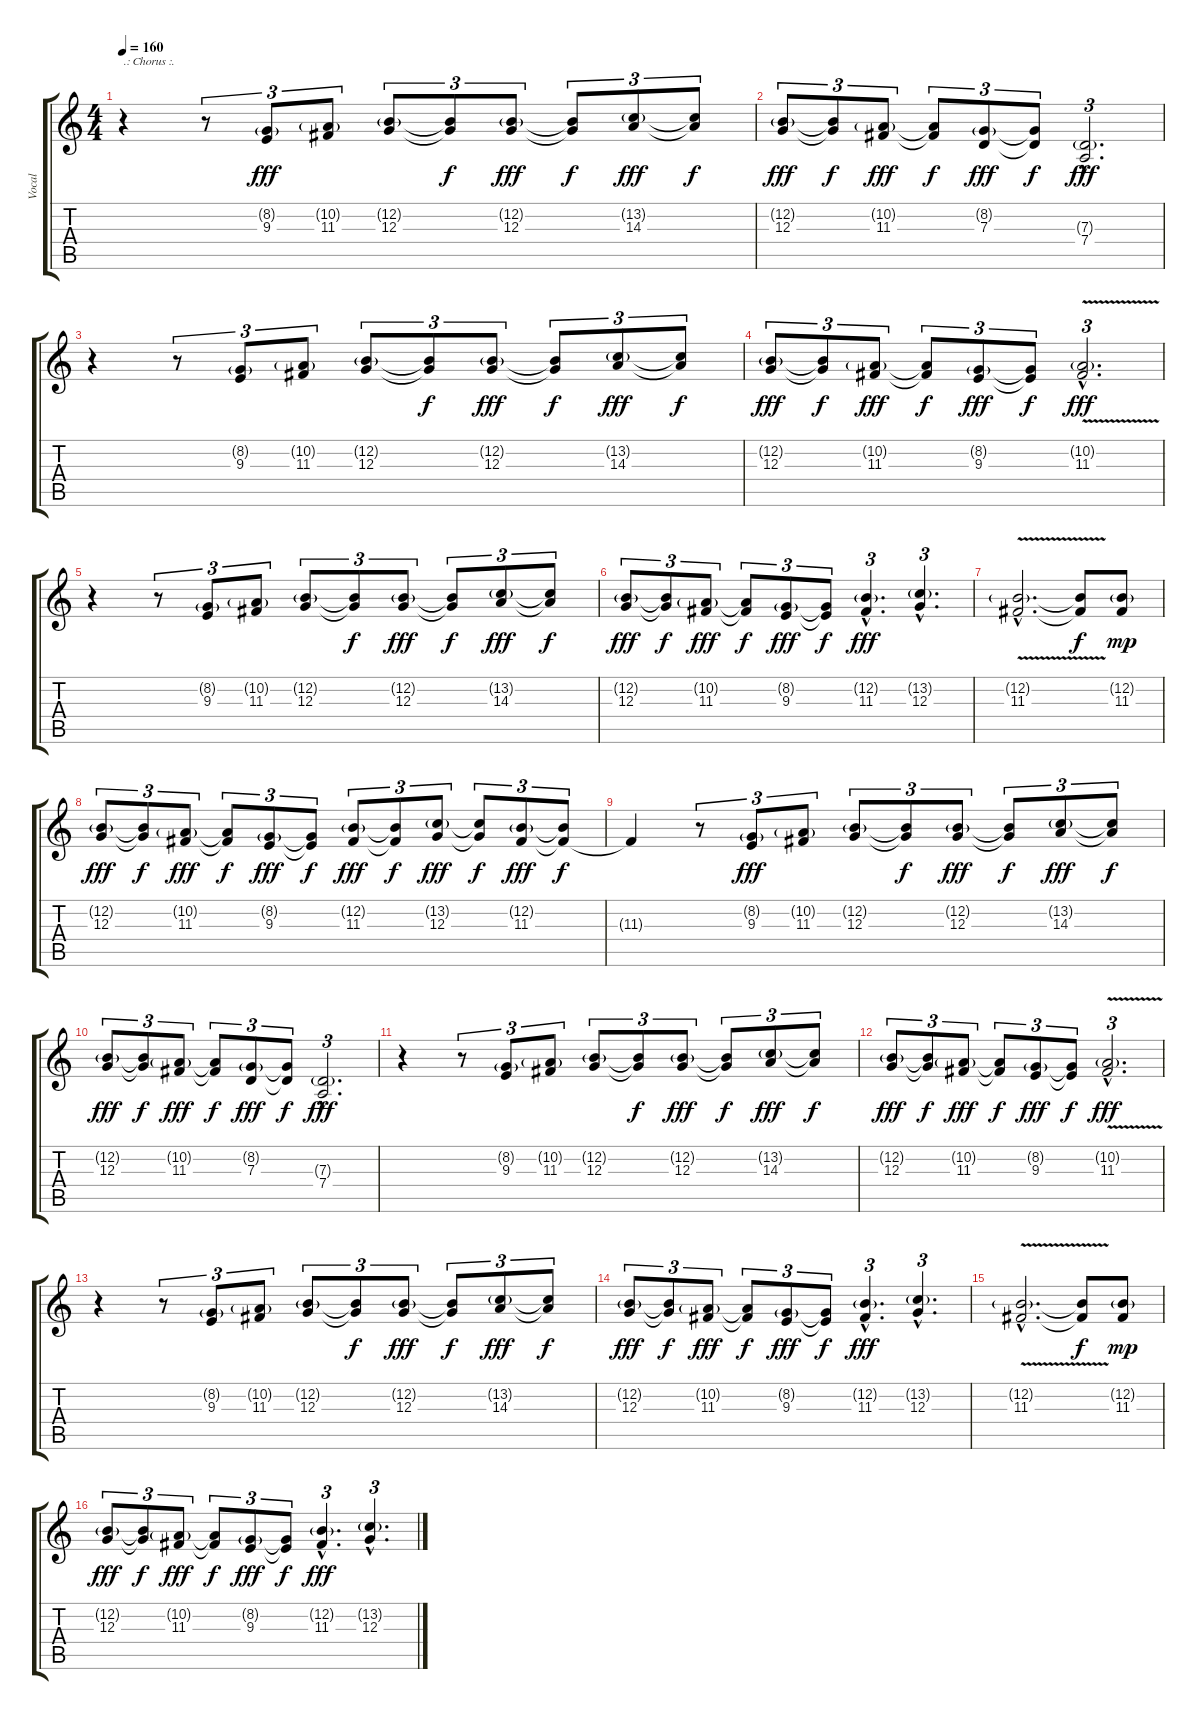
\track ("Vocal" "Vocal") {instrument cello}
\staff {score tabs}
\tuning (E4 B3 G3 D3 A2 E2) {hide}
\ts (4 4)
\tempo 160
\clef g2
\ks c
r.4{txt ".: Chorus :." dy mp} r.8{tu (3 2)} (8.2{g} 9.3).8{tu (3 2) dy fff} (10.2{g} 11.3).8{tu (3 2)} (12.2{g} 12.3).8{tu (3 2)} (12.2{t} 12.3{t}).8{tu (3 2) dy f} (12.2{g} 12.3).8{tu (3 2) dy fff} (12.2{t} 12.3{t}).8{tu (3 2) dy f} (13.2{g} 14.3).8{tu (3 2) dy fff} (13.2{t} 14.3{t}).8{tu (3 2) dy f} |
(12.2{g} 12.3).8{tu (3 2) dy fff} (12.2{t} 12.3{t}).8{tu (3 2) dy f} (10.2{g} 11.3).8{tu (3 2) dy fff} (10.2{t} 11.3{t}).8{tu (3 2) dy f} (8.2{g} 7.3).8{tu (3 2) dy fff} (8.2{t} 7.3{t}).8{tu (3 2) dy f} (7.3{g hac} 7.4{hac}).2{d tu (3 2) dy fff} |
r.4 r.8{tu (3 2)} (8.2{g} 9.3).8{tu (3 2)} (10.2{g} 11.3).8{tu (3 2)} (12.2{g} 12.3).8{tu (3 2)} (12.2{t} 12.3{t}).8{tu (3 2) dy f} (12.2{g} 12.3).8{tu (3 2) dy fff} (12.2{t} 12.3{t}).8{tu (3 2) dy f} (13.2{g} 14.3).8{tu (3 2) dy fff} (13.2{t} 14.3{t}).8{tu (3 2) dy f} |
(12.2{g} 12.3).8{tu (3 2) dy fff} (12.2{t} 12.3{t}).8{tu (3 2) dy f} (10.2{g} 11.3).8{tu (3 2) dy fff} (10.2{t} 11.3{t}).8{tu (3 2) dy f} (8.2{g} 9.3).8{tu (3 2) dy fff} (8.2{t} 9.3{t}).8{tu (3 2) dy f} (10.2{v g hac} 11.3{v hac}).2{d tu (3 2) dy fff} |
r.4 r.8{tu (3 2)} (8.2{g} 9.3).8{tu (3 2)} (10.2{g} 11.3).8{tu (3 2)} (12.2{g} 12.3).8{tu (3 2)} (12.2{t} 12.3{t}).8{tu (3 2) dy f} (12.2{g} 12.3).8{tu (3 2) dy fff} (12.2{t} 12.3{t}).8{tu (3 2) dy f} (13.2{g} 14.3).8{tu (3 2) dy fff} (13.2{t} 14.3{t}).8{tu (3 2) dy f} |
(12.2{g} 12.3).8{tu (3 2) dy fff} (12.2{t} 12.3{t}).8{tu (3 2) dy f} (10.2{g} 11.3).8{tu (3 2) dy fff} (10.2{t} 11.3{t}).8{tu (3 2) dy f} (8.2{g} 9.3).8{tu (3 2) dy fff} (8.2{t} 9.3{t}).8{tu (3 2) dy f} (12.2{g hac} 11.3{hac}).4{d tu (3 2) dy fff} (13.2{g hac} 12.3{hac}).4{d tu (3 2)} |
(12.2{v g hac} 11.3{v hac}).2{d} (12.2{t} 11.3{t}).8{dy f} (12.2{g} 11.3).8{dy mp} |
(12.2{g} 12.3).8{tu (3 2) dy fff} (12.2{t} 12.3{t}).8{tu (3 2) dy f} (10.2{g} 11.3).8{tu (3 2) dy fff} (10.2{t} 11.3{t}).8{tu (3 2) dy f} (8.2{g} 9.3).8{tu (3 2) dy fff} (8.2{t} 9.3{t}).8{tu (3 2) dy f} (12.2{g} 11.3).8{tu (3 2) dy fff} (12.2{t} 11.3{t}).8{tu (3 2) dy f} (13.2{g} 12.3).8{tu (3 2) dy fff} (13.2{t} 12.3{t}).8{tu (3 2) dy f} (12.2{g} 11.3).8{tu (3 2) dy fff} (12.2{t} 11.3{t}).8{tu (3 2) dy f} |
11.3{t}.4 r.8{tu (3 2)} (8.2{g} 9.3).8{tu (3 2) dy fff} (10.2{g} 11.3).8{tu (3 2)} (12.2{g} 12.3).8{tu (3 2)} (12.2{t} 12.3{t}).8{tu (3 2) dy f} (12.2{g} 12.3).8{tu (3 2) dy fff} (12.2{t} 12.3{t}).8{tu (3 2) dy f} (13.2{g} 14.3).8{tu (3 2) dy fff} (13.2{t} 14.3{t}).8{tu (3 2) dy f} |
(12.2{g} 12.3).8{tu (3 2) dy fff} (12.2{t} 12.3{t}).8{tu (3 2) dy f} (10.2{g} 11.3).8{tu (3 2) dy fff} (10.2{t} 11.3{t}).8{tu (3 2) dy f} (8.2{g} 7.3).8{tu (3 2) dy fff} (8.2{t} 7.3{t}).8{tu (3 2) dy f} (7.3{g hac} 7.4{hac}).2{d tu (3 2) dy fff} |
r.4 r.8{tu (3 2)} (8.2{g} 9.3).8{tu (3 2)} (10.2{g} 11.3).8{tu (3 2)} (12.2{g} 12.3).8{tu (3 2)} (12.2{t} 12.3{t}).8{tu (3 2) dy f} (12.2{g} 12.3).8{tu (3 2) dy fff} (12.2{t} 12.3{t}).8{tu (3 2) dy f} (13.2{g} 14.3).8{tu (3 2) dy fff} (13.2{t} 14.3{t}).8{tu (3 2) dy f} |
(12.2{g} 12.3).8{tu (3 2) dy fff} (12.2{t} 12.3{t}).8{tu (3 2) dy f} (10.2{g} 11.3).8{tu (3 2) dy fff} (10.2{t} 11.3{t}).8{tu (3 2) dy f} (8.2{g} 9.3).8{tu (3 2) dy fff} (8.2{t} 9.3{t}).8{tu (3 2) dy f} (10.2{v g hac} 11.3{v hac}).2{d tu (3 2) dy fff} |
r.4 r.8{tu (3 2)} (8.2{g} 9.3).8{tu (3 2)} (10.2{g} 11.3).8{tu (3 2)} (12.2{g} 12.3).8{tu (3 2)} (12.2{t} 12.3{t}).8{tu (3 2) dy f} (12.2{g} 12.3).8{tu (3 2) dy fff} (12.2{t} 12.3{t}).8{tu (3 2) dy f} (13.2{g} 14.3).8{tu (3 2) dy fff} (13.2{t} 14.3{t}).8{tu (3 2) dy f} |
(12.2{g} 12.3).8{tu (3 2) dy fff} (12.2{t} 12.3{t}).8{tu (3 2) dy f} (10.2{g} 11.3).8{tu (3 2) dy fff} (10.2{t} 11.3{t}).8{tu (3 2) dy f} (8.2{g} 9.3).8{tu (3 2) dy fff} (8.2{t} 9.3{t}).8{tu (3 2) dy f} (12.2{g hac} 11.3{hac}).4{d tu (3 2) dy fff} (13.2{g hac} 12.3{hac}).4{d tu (3 2)} |
(12.2{v g hac} 11.3{v hac}).2{d} (12.2{t} 11.3{t}).8{dy f} (12.2{g} 11.3).8{dy mp} |
(12.2{g} 12.3).8{tu (3 2) dy fff} (12.2{t} 12.3{t}).8{tu (3 2) dy f} (10.2{g} 11.3).8{tu (3 2) dy fff} (10.2{t} 11.3{t}).8{tu (3 2) dy f} (8.2{g} 9.3).8{tu (3 2) dy fff} (8.2{t} 9.3{t}).8{tu (3 2) dy f} (12.2{g hac} 11.3{hac}).4{d tu (3 2) dy fff} (13.2{g hac} 12.3{hac}).4{d tu (3 2)}
